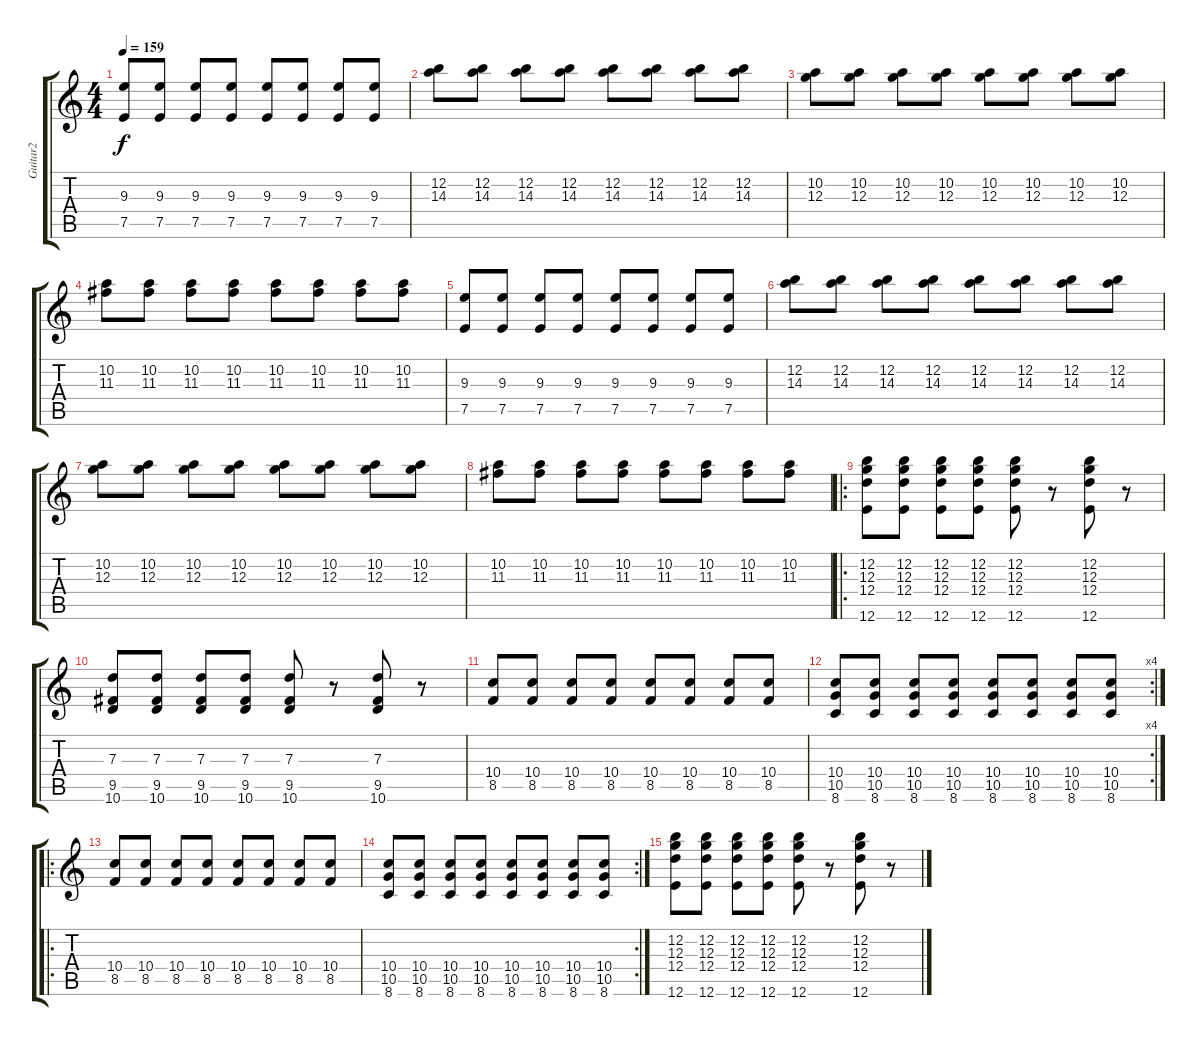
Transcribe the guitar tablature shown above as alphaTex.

\track ("Guitar2" "Guitar2") {instrument distortionguitar}
\staff {score tabs}
\tuning (E4 B3 G3 D3 A2 E2) {hide}
\ts (4 4)
\tempo 159
\clef g2
\ks c
(9.3 7.5).8{dy f} (9.3 7.5).8 (9.3 7.5).8 (9.3 7.5).8 (9.3 7.5).8 (9.3 7.5).8 (9.3 7.5).8 (9.3 7.5).8 |
(12.2 14.3).8 (12.2 14.3).8 (12.2 14.3).8 (12.2 14.3).8 (12.2 14.3).8 (12.2 14.3).8 (12.2 14.3).8 (12.2 14.3).8 |
(10.2 12.3).8 (10.2 12.3).8 (10.2 12.3).8 (10.2 12.3).8 (10.2 12.3).8 (10.2 12.3).8 (10.2 12.3).8 (10.2 12.3).8 |
(10.2 11.3).8 (10.2 11.3).8 (10.2 11.3).8 (10.2 11.3).8 (10.2 11.3).8 (10.2 11.3).8 (10.2 11.3).8 (10.2 11.3).8 |
(9.3 7.5).8 (9.3 7.5).8 (9.3 7.5).8 (9.3 7.5).8 (9.3 7.5).8 (9.3 7.5).8 (9.3 7.5).8 (9.3 7.5).8 |
(12.2 14.3).8 (12.2 14.3).8 (12.2 14.3).8 (12.2 14.3).8 (12.2 14.3).8 (12.2 14.3).8 (12.2 14.3).8 (12.2 14.3).8 |
(10.2 12.3).8 (10.2 12.3).8 (10.2 12.3).8 (10.2 12.3).8 (10.2 12.3).8 (10.2 12.3).8 (10.2 12.3).8 (10.2 12.3).8 |
(10.2 11.3).8 (10.2 11.3).8 (10.2 11.3).8 (10.2 11.3).8 (10.2 11.3).8 (10.2 11.3).8 (10.2 11.3).8 (10.2 11.3).8 |
\ro
(12.2 12.3 12.4 12.6).8 (12.2 12.3 12.4 12.6).8 (12.2 12.3 12.4 12.6).8 (12.2 12.3 12.4 12.6).8 (12.2 12.3 12.4 12.6).8 r.8 (12.2 12.3 12.4 12.6).8 r.8 |
(7.3 9.5 10.6).8 (7.3 9.5 10.6).8 (7.3 9.5 10.6).8 (7.3 9.5 10.6).8 (7.3 9.5 10.6).8 r.8 (7.3 9.5 10.6).8 r.8 |
(10.4 8.5).8 (10.4 8.5).8 (10.4 8.5).8 (10.4 8.5).8 (10.4 8.5).8 (10.4 8.5).8 (10.4 8.5).8 (10.4 8.5).8 |
\rc 4
(10.4 10.5 8.6).8 (10.4 10.5 8.6).8 (10.4 10.5 8.6).8 (10.4 10.5 8.6).8 (10.4 10.5 8.6).8 (10.4 10.5 8.6).8 (10.4 10.5 8.6).8 (10.4 10.5 8.6).8 |
\ro
(10.4 8.5).8 (10.4 8.5).8 (10.4 8.5).8 (10.4 8.5).8 (10.4 8.5).8 (10.4 8.5).8 (10.4 8.5).8 (10.4 8.5).8 |
\rc 2
(10.4 10.5 8.6).8 (10.4 10.5 8.6).8 (10.4 10.5 8.6).8 (10.4 10.5 8.6).8 (10.4 10.5 8.6).8 (10.4 10.5 8.6).8 (10.4 10.5 8.6).8 (10.4 10.5 8.6).8 |
(12.2 12.3 12.4 12.6).8 (12.2 12.3 12.4 12.6).8 (12.2 12.3 12.4 12.6).8 (12.2 12.3 12.4 12.6).8 (12.2 12.3 12.4 12.6).8 r.8 (12.2 12.3 12.4 12.6).8 r.8
